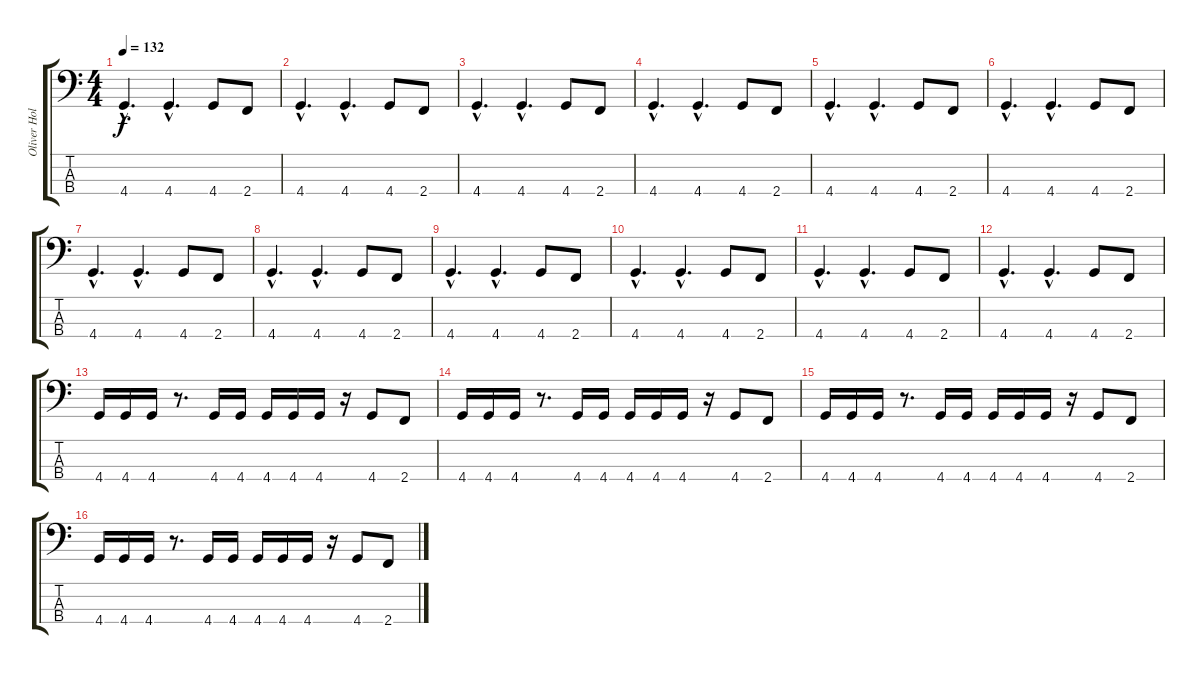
\track ("Oliver Holzwarth" "Oliver Hol") {instrument slapbass2}
\staff {score tabs}
\tuning (Gb2 Db2 Ab1 Eb1) {hide}
\ts (4 4)
\tempo 132
\clef f4
\ks c
4.4{hac}.4{d dy f} 4.4{hac}.4{d} 4.4.8 2.4.8 |
4.4{hac}.4{d} 4.4{hac}.4{d} 4.4.8 2.4.8 |
4.4{hac}.4{d} 4.4{hac}.4{d} 4.4.8 2.4.8 |
4.4{hac}.4{d} 4.4{hac}.4{d} 4.4.8 2.4.8 |
4.4{hac}.4{d} 4.4{hac}.4{d} 4.4.8 2.4.8 |
4.4{hac}.4{d} 4.4{hac}.4{d} 4.4.8 2.4.8 |
4.4{hac}.4{d} 4.4{hac}.4{d} 4.4.8 2.4.8 |
4.4{hac}.4{d} 4.4{hac}.4{d} 4.4.8 2.4.8 |
4.4{hac}.4{d} 4.4{hac}.4{d} 4.4.8 2.4.8 |
4.4{hac}.4{d} 4.4{hac}.4{d} 4.4.8 2.4.8 |
4.4{hac}.4{d} 4.4{hac}.4{d} 4.4.8 2.4.8 |
4.4{hac}.4{d} 4.4{hac}.4{d} 4.4.8 2.4.8 |
4.4.16 4.4.16 4.4.16 r.8{d} 4.4.16 4.4.16 4.4.16 4.4.16 4.4.16 r.16 4.4.8 2.4.8 |
4.4.16 4.4.16 4.4.16 r.8{d} 4.4.16 4.4.16 4.4.16 4.4.16 4.4.16 r.16 4.4.8 2.4.8 |
4.4.16 4.4.16 4.4.16 r.8{d} 4.4.16 4.4.16 4.4.16 4.4.16 4.4.16 r.16 4.4.8 2.4.8 |
4.4.16 4.4.16 4.4.16 r.8{d} 4.4.16 4.4.16 4.4.16 4.4.16 4.4.16 r.16 4.4.8 2.4.8
